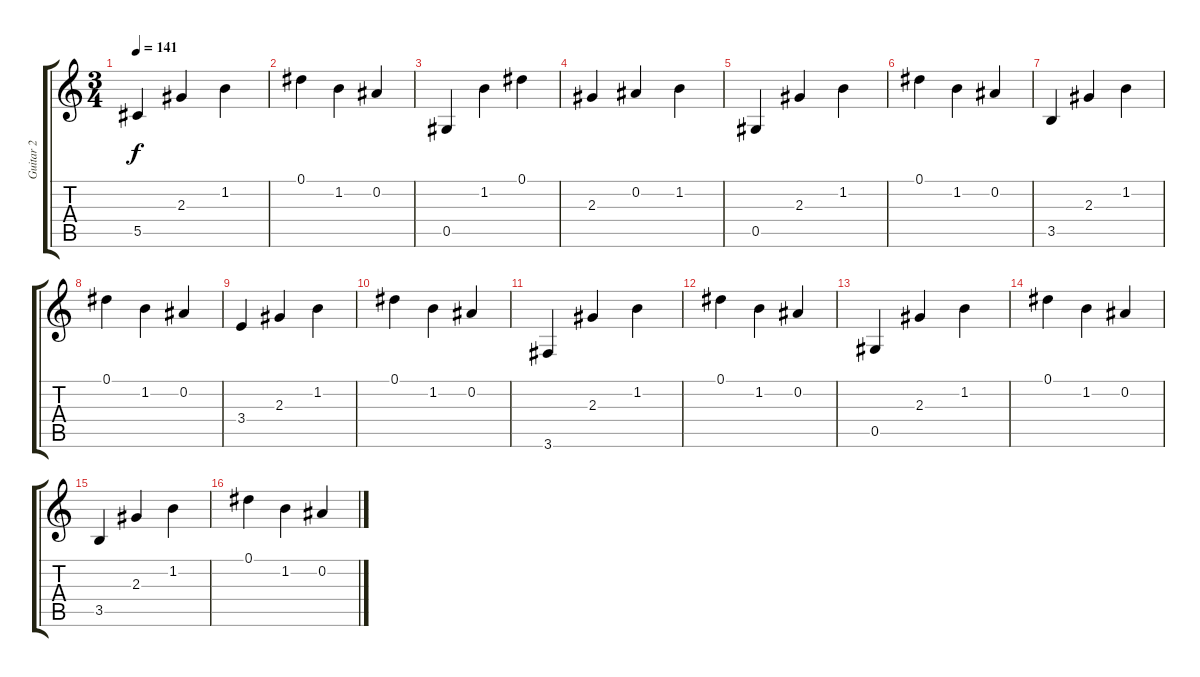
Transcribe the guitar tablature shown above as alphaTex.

\track ("Guitar 2" "Guitar 2") {instrument acousticguitarsteel}
\staff {score tabs}
\tuning (Eb4 Bb3 Gb3 Db3 Ab2 Eb2) {hide}
\ts (3 4)
\tempo 141
\clef g2
\ks c
5.5.4{dy f} 2.3.4 1.2.4 |
0.1.4 1.2.4 0.2.4 |
0.5.4 1.2.4 0.1.4 |
2.3.4 0.2.4 1.2.4 |
0.5.4 2.3.4 1.2.4 |
0.1.4 1.2.4 0.2.4 |
3.5.4 2.3.4 1.2.4 |
0.1.4 1.2.4 0.2.4 |
3.4.4 2.3.4 1.2.4 |
0.1.4 1.2.4 0.2.4 |
3.6.4 2.3.4 1.2.4 |
0.1.4 1.2.4 0.2.4 |
0.5.4 2.3.4 1.2.4 |
0.1.4 1.2.4 0.2.4 |
3.5.4 2.3.4 1.2.4 |
0.1.4 1.2.4 0.2.4
